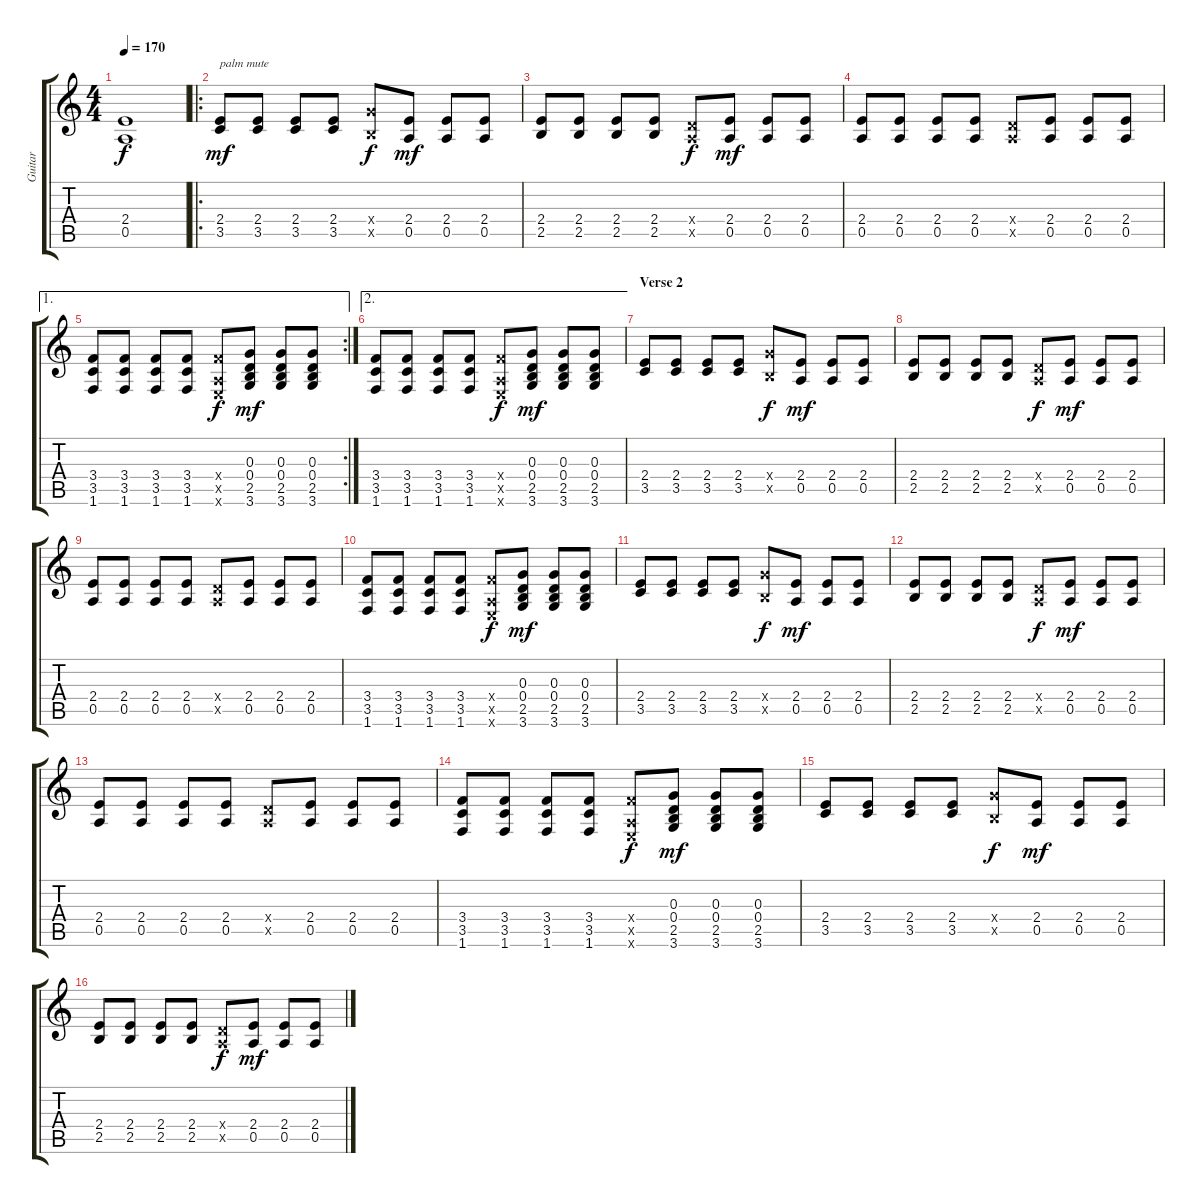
\track ("Guitar" "Guitar") {instrument acousticguitarsteel}
\staff {score tabs}
\tuning (E4 B3 G3 D3 A2 E2) {hide}
\ts (4 4)
\tempo 170
\clef g2
\ks c
(2.4{t} 0.5{t}).1{dy f} |
\ro
\section ("" "")
(2.4 3.5).8{txt "palm mute" dy mf} (2.4 3.5).8 (2.4 3.5).8 (2.4 3.5).8 (5.4{x} 2.5{x}).8{dy f} (2.4 0.5).8{dy mf} (2.4 0.5).8 (2.4 0.5).8 |
(2.4 2.5).8 (2.4 2.5).8 (2.4 2.5).8 (2.4 2.5).8 (0.4{x} 0.5{x}).8{dy f} (2.4 0.5).8{dy mf} (2.4 0.5).8 (2.4 0.5).8 |
(2.4 0.5).8 (2.4 0.5).8 (2.4 0.5).8 (2.4 0.5).8 (0.4{x} 0.5{x}).8 (2.4 0.5).8 (2.4 0.5).8 (2.4 0.5).8 |
\ae 1
\rc 2
(3.4 3.5 1.6).8 (3.4 3.5 1.6).8 (3.4 3.5 1.6).8 (3.4 3.5 1.6).8 (3.4{x} 0.5{x} 0.6{x}).8{dy f} (0.3 0.4 2.5 3.6).8{dy mf} (0.3 0.4 2.5 3.6).8 (0.3 0.4 2.5 3.6).8 |
\ae 2
(3.4 3.5 1.6).8 (3.4 3.5 1.6).8 (3.4 3.5 1.6).8 (3.4 3.5 1.6).8 (3.4{x} 0.5{x} 0.6{x}).8{dy f} (0.3 0.4 2.5 3.6).8{dy mf} (0.3 0.4 2.5 3.6).8 (0.3 0.4 2.5 3.6).8 |
\section ("" "Verse 2")
(2.4 3.5).8 (2.4 3.5).8 (2.4 3.5).8 (2.4 3.5).8 (5.4{x} 2.5{x}).8{dy f} (2.4 0.5).8{dy mf} (2.4 0.5).8 (2.4 0.5).8 |
(2.4 2.5).8 (2.4 2.5).8 (2.4 2.5).8 (2.4 2.5).8 (0.4{x} 0.5{x}).8{dy f} (2.4 0.5).8{dy mf} (2.4 0.5).8 (2.4 0.5).8 |
(2.4 0.5).8 (2.4 0.5).8 (2.4 0.5).8 (2.4 0.5).8 (0.4{x} 0.5{x}).8 (2.4 0.5).8 (2.4 0.5).8 (2.4 0.5).8 |
(3.4 3.5 1.6).8 (3.4 3.5 1.6).8 (3.4 3.5 1.6).8 (3.4 3.5 1.6).8 (3.4{x} 0.5{x} 0.6{x}).8{dy f} (0.3 0.4 2.5 3.6).8{dy mf} (0.3 0.4 2.5 3.6).8 (0.3 0.4 2.5 3.6).8 |
(2.4 3.5).8 (2.4 3.5).8 (2.4 3.5).8 (2.4 3.5).8 (5.4{x} 2.5{x}).8{dy f} (2.4 0.5).8{dy mf} (2.4 0.5).8 (2.4 0.5).8 |
(2.4 2.5).8 (2.4 2.5).8 (2.4 2.5).8 (2.4 2.5).8 (0.4{x} 0.5{x}).8{dy f} (2.4 0.5).8{dy mf} (2.4 0.5).8 (2.4 0.5).8 |
(2.4 0.5).8 (2.4 0.5).8 (2.4 0.5).8 (2.4 0.5).8 (0.4{x} 0.5{x}).8 (2.4 0.5).8 (2.4 0.5).8 (2.4 0.5).8 |
(3.4 3.5 1.6).8 (3.4 3.5 1.6).8 (3.4 3.5 1.6).8 (3.4 3.5 1.6).8 (3.4{x} 0.5{x} 0.6{x}).8{dy f} (0.3 0.4 2.5 3.6).8{dy mf} (0.3 0.4 2.5 3.6).8 (0.3 0.4 2.5 3.6).8 |
(2.4 3.5).8 (2.4 3.5).8 (2.4 3.5).8 (2.4 3.5).8 (5.4{x} 2.5{x}).8{dy f} (2.4 0.5).8{dy mf} (2.4 0.5).8 (2.4 0.5).8 |
(2.4 2.5).8 (2.4 2.5).8 (2.4 2.5).8 (2.4 2.5).8 (0.4{x} 0.5{x}).8{dy f} (2.4 0.5).8{dy mf} (2.4 0.5).8 (2.4 0.5).8
